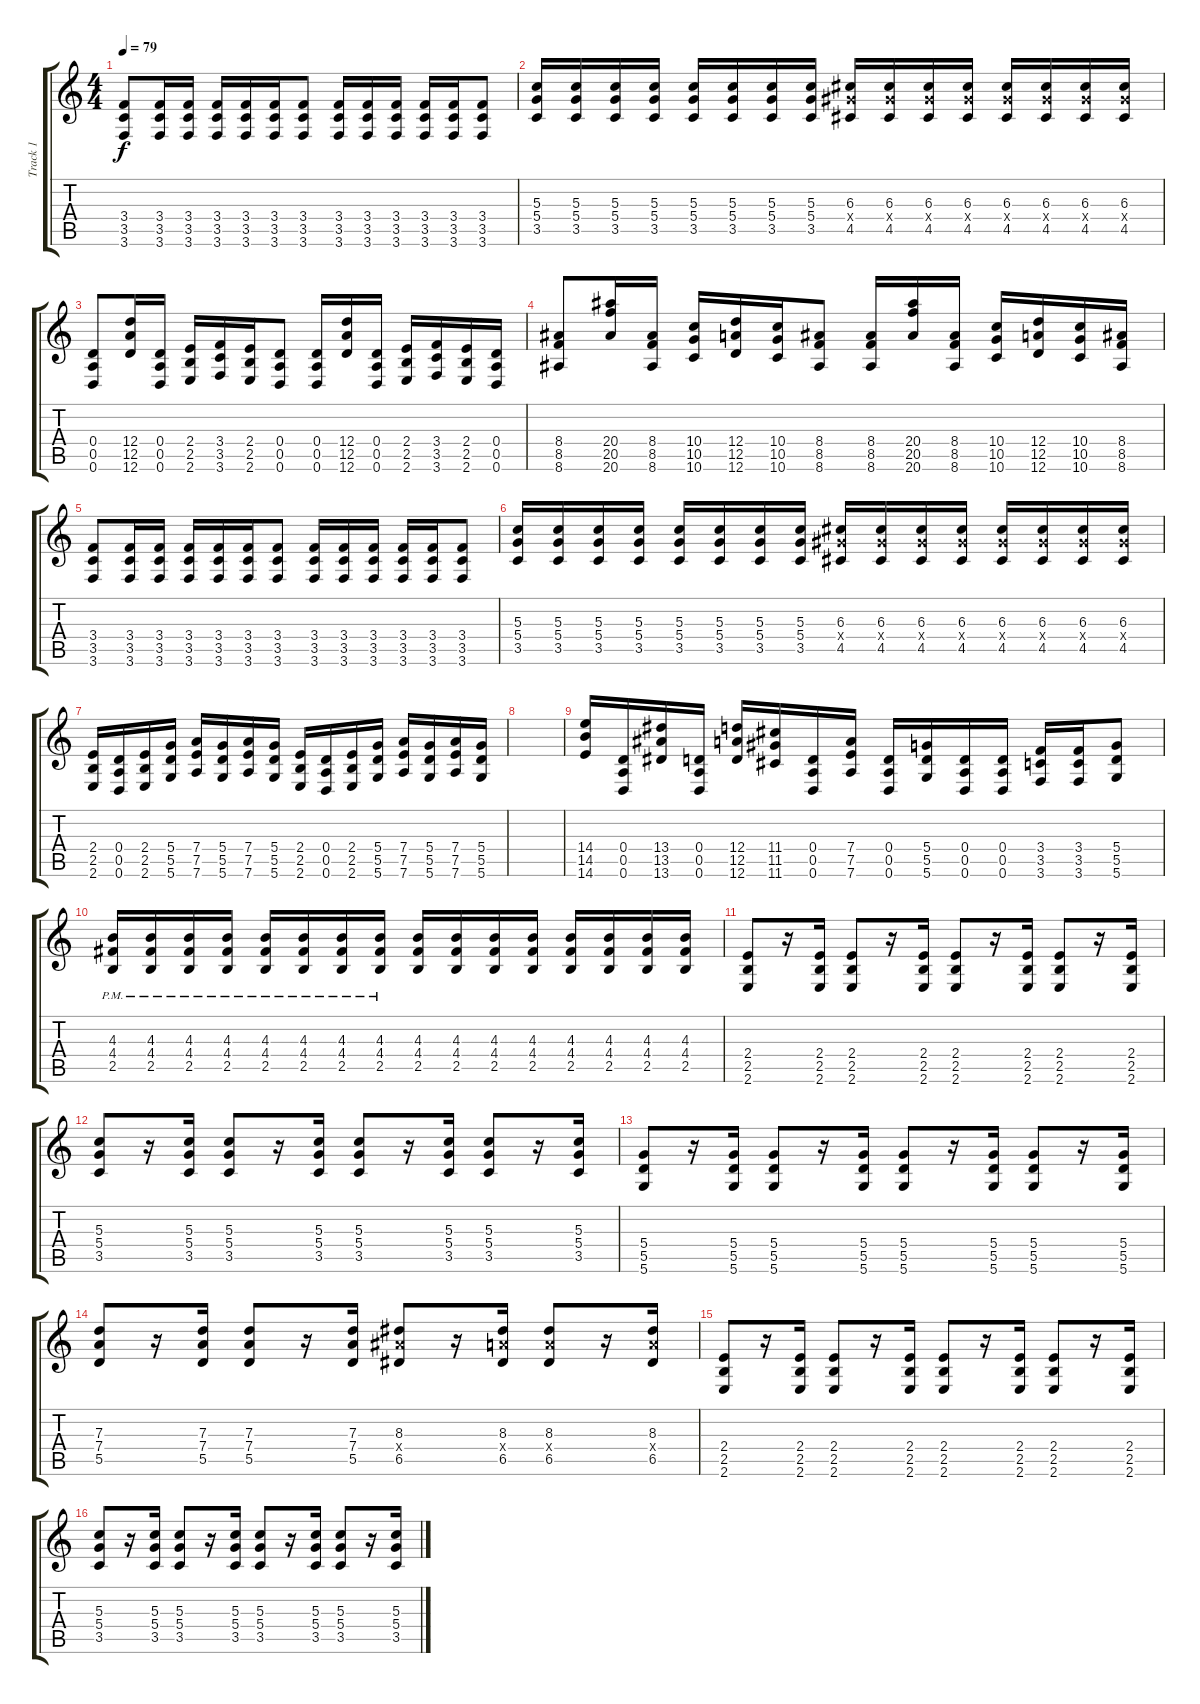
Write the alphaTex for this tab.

\track ("Track 1" "Track 1") {instrument distortionguitar}
\staff {score tabs}
\tuning (E4 B3 G3 D3 A2 D2) {hide}
\ts (4 4)
\tempo 79
\clef g2
\ks c
(3.4 3.5 3.6).8{dy f} (3.4 3.5 3.6).16 (3.4 3.5 3.6).16 (3.4 3.5 3.6).16 (3.4 3.5 3.6).16 (3.4 3.5 3.6).16 (3.4 3.5 3.6).8 (3.4 3.5 3.6).16 (3.4 3.5 3.6).16 (3.4 3.5 3.6).16 (3.4 3.5 3.6).16 (3.4 3.5 3.6).16 (3.4 3.5 3.6).8 |
(5.3 5.4 3.5).16 (5.3 5.4 3.5).16 (5.3 5.4 3.5).16 (5.3 5.4 3.5).16 (5.3 5.4 3.5).16 (5.3 5.4 3.5).16 (5.3 5.4 3.5).16 (5.3 5.4 3.5).16 (6.3 6.4{x} 4.5).16 (6.3 6.4{x} 4.5).16 (6.3 6.4{x} 4.5).16 (6.3 6.4{x} 4.5).16 (6.3 6.4{x} 4.5).16 (6.3 6.4{x} 4.5).16 (6.3 6.4{x} 4.5).16 (6.3 6.4{x} 4.5).16 |
(0.4 0.5 0.6).8 (12.4 12.5 12.6).16 (0.4 0.5 0.6).16 (2.4 2.5 2.6).16 (3.4 3.5 3.6).16 (2.4 2.5 2.6).16 (0.4 0.5 0.6).8 (0.4 0.5 0.6).16 (12.4 12.5 12.6).16 (0.4 0.5 0.6).16 (2.4 2.5 2.6).16 (3.4 3.5 3.6).16 (2.4 2.5 2.6).16 (0.4 0.5 0.6).16 |
(8.4 8.5 8.6).8 (20.4 20.5 20.6).16 (8.4 8.5 8.6).16 (10.4 10.5 10.6).16 (12.4 12.5 12.6).16 (10.4 10.5 10.6).16 (8.4 8.5 8.6).8 (8.4 8.5 8.6).16 (20.4 20.5 20.6).16 (8.4 8.5 8.6).16 (10.4 10.5 10.6).16 (12.4 12.5 12.6).16 (10.4 10.5 10.6).16 (8.4 8.5 8.6).16 |
(3.4 3.5 3.6).8 (3.4 3.5 3.6).16 (3.4 3.5 3.6).16 (3.4 3.5 3.6).16 (3.4 3.5 3.6).16 (3.4 3.5 3.6).16 (3.4 3.5 3.6).8 (3.4 3.5 3.6).16 (3.4 3.5 3.6).16 (3.4 3.5 3.6).16 (3.4 3.5 3.6).16 (3.4 3.5 3.6).16 (3.4 3.5 3.6).8 |
(5.3 5.4 3.5).16 (5.3 5.4 3.5).16 (5.3 5.4 3.5).16 (5.3 5.4 3.5).16 (5.3 5.4 3.5).16 (5.3 5.4 3.5).16 (5.3 5.4 3.5).16 (5.3 5.4 3.5).16 (6.3 6.4{x} 4.5).16 (6.3 6.4{x} 4.5).16 (6.3 6.4{x} 4.5).16 (6.3 6.4{x} 4.5).16 (6.3 6.4{x} 4.5).16 (6.3 6.4{x} 4.5).16 (6.3 6.4{x} 4.5).16 (6.3 6.4{x} 4.5).16 |
(2.4 2.5 2.6).16 (0.4 0.5 0.6).16 (2.4 2.5 2.6).16 (5.4 5.5 5.6).16 (7.4 7.5 7.6).16 (5.4 5.5 5.6).16 (7.4 7.5 7.6).16 (5.4 5.5 5.6).16 (2.4 2.5 2.6).16 (0.4 0.5 0.6).16 (2.4 2.5 2.6).16 (5.4 5.5 5.6).16 (7.4 7.5 7.6).16 (5.4 5.5 5.6).16 (7.4 7.5 7.6).16 (5.4 5.5 5.6).16 |
|
(14.4 14.5 14.6).16 (0.4 0.5 0.6).16 (13.4 13.5 13.6).16 (0.4 0.5 0.6).16 (12.4 12.5 12.6).16 (11.4 11.5 11.6).16 (0.4 0.5 0.6).16 (7.4 7.5 7.6).16 (0.4 0.5 0.6).16 (5.4 5.5 5.6).16 (0.4 0.5 0.6).16 (0.4 0.5 0.6).16 (3.4 3.5 3.6).16 (3.4 3.5 3.6).16 (5.4 5.5 5.6).8 |
(4.3{pm} 4.4{pm} 2.5{pm}).16 (4.3{pm} 4.4{pm} 2.5{pm}).16 (4.3{pm} 4.4{pm} 2.5{pm}).16 (4.3{pm} 4.4{pm} 2.5{pm}).16 (4.3{pm} 4.4{pm} 2.5{pm}).16 (4.3{pm} 4.4{pm} 2.5{pm}).16 (4.3{pm} 4.4{pm} 2.5{pm}).16 (4.3{pm} 4.4{pm} 2.5{pm}).16 (4.3 4.4 2.5).16 (4.3 4.4 2.5).16 (4.3 4.4 2.5).16 (4.3 4.4 2.5).16 (4.3 4.4 2.5).16 (4.3 4.4 2.5).16 (4.3 4.4 2.5).16 (4.3 4.4 2.5).16 |
(2.4 2.5 2.6).8 r.16 (2.4 2.5 2.6).16 (2.4 2.5 2.6).8 r.16 (2.4 2.5 2.6).16 (2.4 2.5 2.6).8 r.16 (2.4 2.5 2.6).16 (2.4 2.5 2.6).8 r.16 (2.4 2.5 2.6).16 |
(5.3 5.4 3.5).8 r.16 (5.3 5.4 3.5).16 (5.3 5.4 3.5).8 r.16 (5.3 5.4 3.5).16 (5.3 5.4 3.5).8 r.16 (5.3 5.4 3.5).16 (5.3 5.4 3.5).8 r.16 (5.3 5.4 3.5).16 |
(5.4 5.5 5.6).8 r.16 (5.4 5.5 5.6).16 (5.4 5.5 5.6).8 r.16 (5.4 5.5 5.6).16 (5.4 5.5 5.6).8 r.16 (5.4 5.5 5.6).16 (5.4 5.5 5.6).8 r.16 (5.4 5.5 5.6).16 |
(7.3 7.4 5.5).8 r.16 (7.3 7.4 5.5).16 (7.3 7.4 5.5).8 r.16 (7.3 7.4 5.5).16 (8.3 8.4{x} 6.5).8 r.16 (8.3 7.4{x} 6.5).16 (8.3 7.4{x} 6.5).8 r.16 (8.3 7.4{x} 6.5).16 |
(2.4 2.5 2.6).8 r.16 (2.4 2.5 2.6).16 (2.4 2.5 2.6).8 r.16 (2.4 2.5 2.6).16 (2.4 2.5 2.6).8 r.16 (2.4 2.5 2.6).16 (2.4 2.5 2.6).8 r.16 (2.4 2.5 2.6).16 |
(5.3 5.4 3.5).8 r.16 (5.3 5.4 3.5).16 (5.3 5.4 3.5).8 r.16 (5.3 5.4 3.5).16 (5.3 5.4 3.5).8 r.16 (5.3 5.4 3.5).16 (5.3 5.4 3.5).8 r.16 (5.3 5.4 3.5).16
